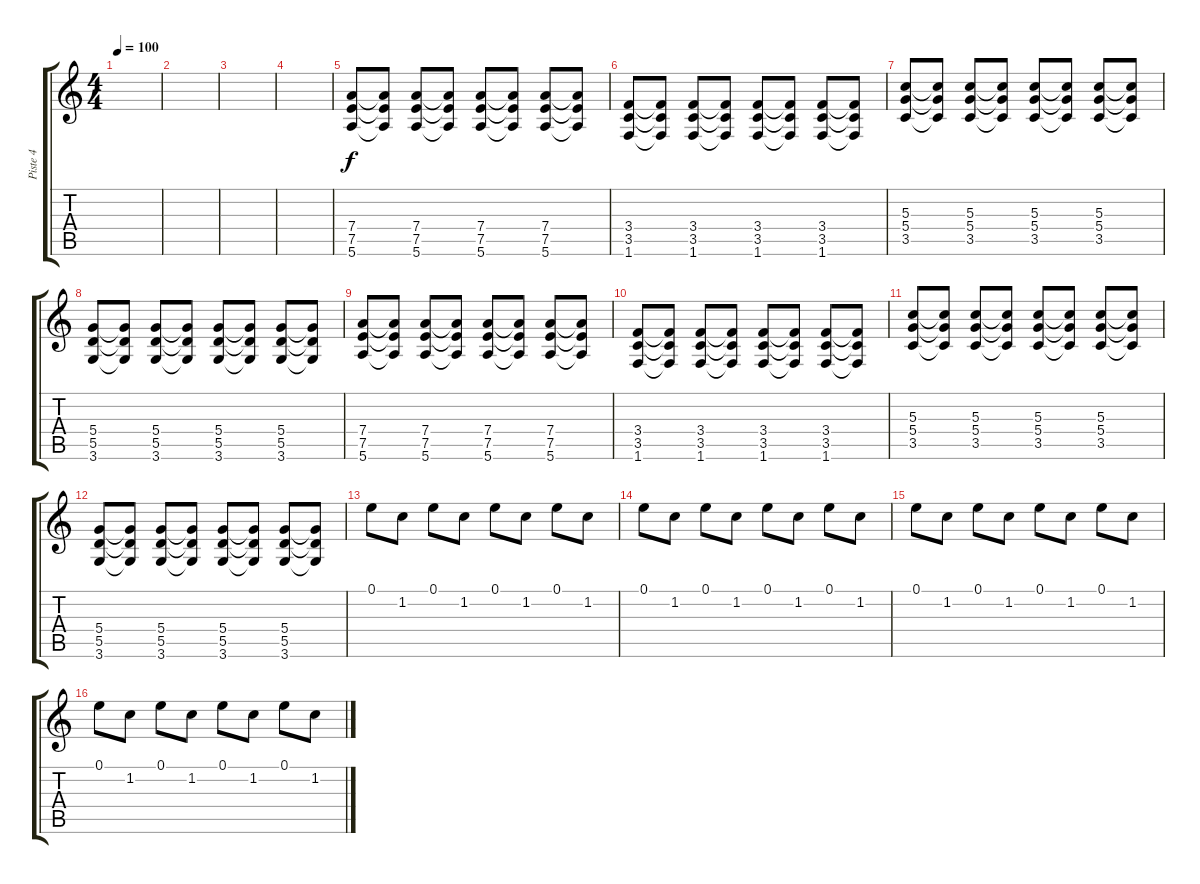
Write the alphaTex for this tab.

\track ("Piste 4" "Piste 4") {instrument electricguitarclean}
\staff {score tabs}
\tuning (E4 B3 G3 D3 A2 E2) {hide}
\ts (4 4)
\tempo 100
\clef g2
\ks c
|
|
|
|
(7.4 7.5 5.6).8 (7.4{t} 7.5{t} 5.6{t}).8 (7.4 7.5 5.6).8 (7.4{t} 7.5{t} 5.6{t}).8 (7.4 7.5 5.6).8 (7.4{t} 7.5{t} 5.6{t}).8 (7.4 7.5 5.6).8 (7.4{t} 7.5{t} 5.6{t}).8 |
(3.4 3.5 1.6).8 (3.4{t} 3.5{t} 1.6{t}).8 (3.4 3.5 1.6).8 (3.4{t} 3.5{t} 1.6{t}).8 (3.4 3.5 1.6).8 (3.4{t} 3.5{t} 1.6{t}).8 (3.4 3.5 1.6).8 (3.4{t} 3.5{t} 1.6{t}).8 |
(5.3 5.4 3.5).8 (5.3{t} 5.4{t} 3.5{t}).8 (5.3 5.4 3.5).8 (5.3{t} 5.4{t} 3.5{t}).8 (5.3 5.4 3.5).8 (5.3{t} 5.4{t} 3.5{t}).8 (5.3 5.4 3.5).8 (5.3{t} 5.4{t} 3.5{t}).8 |
(5.4 5.5 3.6).8 (5.4{t} 5.5{t} 3.6{t}).8 (5.4 5.5 3.6).8 (5.4{t} 5.5{t} 3.6{t}).8 (5.4 5.5 3.6).8 (5.4{t} 5.5{t} 3.6{t}).8 (5.4 5.5 3.6).8 (5.4{t} 5.5{t} 3.6{t}).8 |
(7.4 7.5 5.6).8 (7.4{t} 7.5{t} 5.6{t}).8 (7.4 7.5 5.6).8 (7.4{t} 7.5{t} 5.6{t}).8 (7.4 7.5 5.6).8 (7.4{t} 7.5{t} 5.6{t}).8 (7.4 7.5 5.6).8 (7.4{t} 7.5{t} 5.6{t}).8 |
(3.4 3.5 1.6).8 (3.4{t} 3.5{t} 1.6{t}).8 (3.4 3.5 1.6).8 (3.4{t} 3.5{t} 1.6{t}).8 (3.4 3.5 1.6).8 (3.4{t} 3.5{t} 1.6{t}).8 (3.4 3.5 1.6).8 (3.4{t} 3.5{t} 1.6{t}).8 |
(5.3 5.4 3.5).8 (5.3{t} 5.4{t} 3.5{t}).8 (5.3 5.4 3.5).8 (5.3{t} 5.4{t} 3.5{t}).8 (5.3 5.4 3.5).8 (5.3{t} 5.4{t} 3.5{t}).8 (5.3 5.4 3.5).8 (5.3{t} 5.4{t} 3.5{t}).8 |
(5.4 5.5 3.6).8 (5.4{t} 5.5{t} 3.6{t}).8 (5.4 5.5 3.6).8 (5.4{t} 5.5{t} 3.6{t}).8 (5.4 5.5 3.6).8 (5.4{t} 5.5{t} 3.6{t}).8 (5.4 5.5 3.6).8 (5.4{t} 5.5{t} 3.6{t}).8 |
0.1.8{instrument electricguitarclean} 1.2.8 0.1.8 1.2.8 0.1.8 1.2.8 0.1.8 1.2.8 |
0.1.8 1.2.8 0.1.8 1.2.8 0.1.8 1.2.8 0.1.8 1.2.8 |
0.1.8 1.2.8 0.1.8 1.2.8 0.1.8 1.2.8 0.1.8 1.2.8 |
0.1.8 1.2.8 0.1.8 1.2.8 0.1.8 1.2.8 0.1.8 1.2.8
